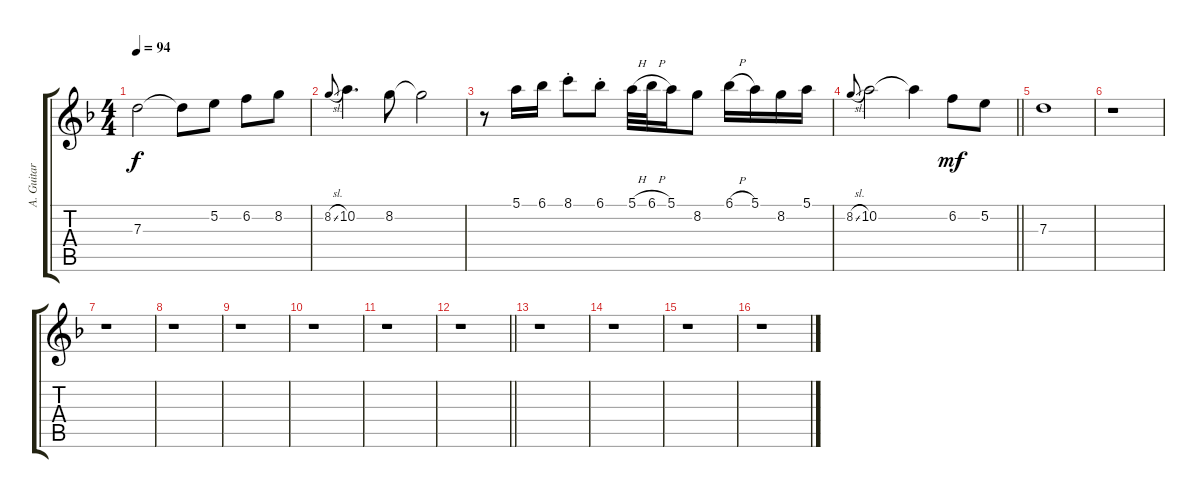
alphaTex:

\track ("A. Guitar (Sham)" "A. Guitar ") {mute instrument acousticguitarsteel}
\staff {score tabs}
\tuning (E4 B3 G3 D3 A2 E2) {hide}
\ts (4 4)
\tempo 94
\clef g2
\ks dminor
7.3.2{dy f} 7.3{t}.8 5.2.8 6.2.8 8.2.8 |
8.2{sl}.8{gr onbeat} 10.2.4{d} 8.2.8 8.2{t}.2 |
r.8 5.1.16 6.1.16 8.1{st}.8 6.1{st}.8 5.1{h}.32 6.1{h}.32 5.1.16 8.2.8 6.1{h}.16 5.1.16 8.2.16 5.1.16 |
\barLineRight lightlight
8.2{sl}.8{gr onbeat} 10.2.2 10.2{t}.4 6.2.8{dy mf} 5.2.8 |
7.3.1 |
r.1 |
r.1 |
r.1 |
r.1 |
r.1 |
r.1 |
\barLineRight lightlight
r.1 |
r.1 |
r.1 |
r.1 |
r.1
